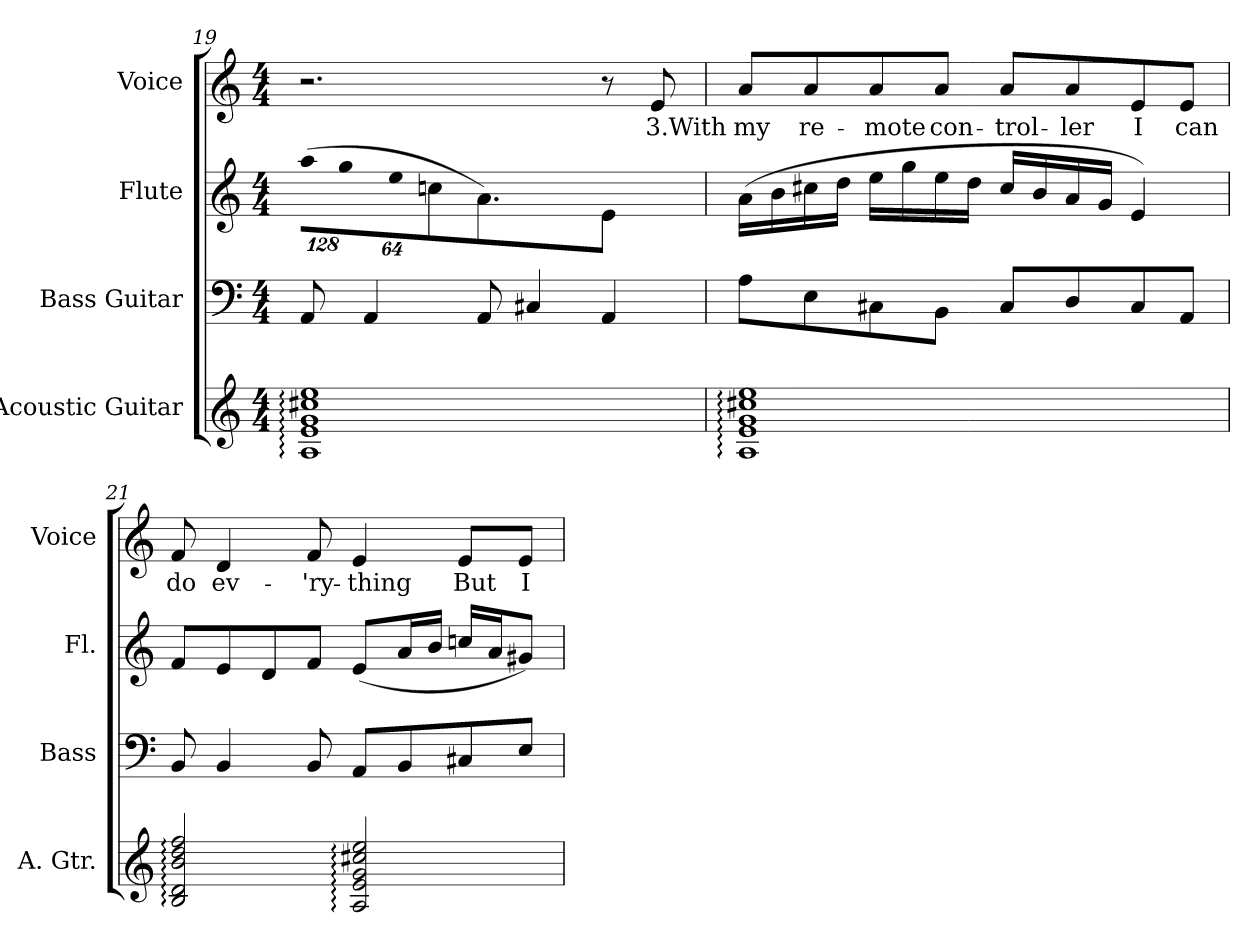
**kern	**kern	**kern	**kern	**text
*part4	*part3	*part2	*part1	*part1
*staff4	*staff3	*staff2	*staff1	*staff1
*I"Acoustic Guitar	*I"Bass Guitar	*I"Flute	*I"Voice	*
*I'A. Gtr.	*I'Bass	*I'Fl.	*I'Voice	*
*clefG2	*clefF4	*clefG2	*clefG2	*
*ITrd7c12	*ITrd7c12	*	*	*
*k[]	*k[]	*k[]	*k[]	*
*C:	*C:	*C:	*C:	*
*M4/4	*M4/4	*M4/4	*M4/4	*
*	*	*Xbrackettup	*	*
=19	=19	=19	=19	=19
!	!	!LO:N:vis=8	!	!
1AAi: 1Ei: 1Gi: 1c#Xi: 1ei:	8AAAi/	(1024%85aai\L	2.r	.
!	!	!LO:N:vis=8	!	!
.	.	1024%85ggi\	.	.
.	4AAAi/	.	.	.
!	!	!LO:N:vis=8	!	!
.	.	512%43eei\J	.	.
.	.	8ccni\	.	.
.	8AAAi/	4.ai/)	.	.
.	4CC#Xi/	.	.	.
.	4AAAi/	4ei/	8r	.
!	!	!	!	!LO:LY:b:color=#000000
.	.	.	8ei/	3.With
=20	=20	=20	=20	=20
!	!	!	!	!LO:LY:b:color=#000000
1AAi: 1Ei: 1Gi: 1c#Xi: 1ei:	8AAi\L	(16ai\LL	8ai/L	my
.	.	16bi\	.	.
!	!	!	!	!LO:LY:b:color=#000000
.	8EEi\	16cc#Xi\	8ai/	re-
.	.	16ddi\JJ	.	.
!	!	!	!	!LO:LY:b:color=#000000
.	8CC#Xi\	16eei\LL	8ai/	-mote
.	.	16ggi\	.	.
!	!	!	!	!LO:LY:b:color=#000000
.	8BBBi\J	16eei\	8ai/J	con-
.	.	16ddi\JJ	.	.
!	!	!	!	!LO:LY:b:color=#000000
.	8CC#i/L	16cc#i/LL	8ai/L	-trol-
.	.	16bi/	.	.
!	!	!	!	!LO:LY:b:color=#000000
.	8DDi/	16ai/	8ai/	-ler
.	.	16gi/JJ	.	.
!	!	!	!	!LO:LY:b:color=#000000
.	8CC#i/	4ei/)	8ei/	I
!	!	!	!	!LO:LY:b:color=#000000
.	8AAAi/J	.	8ei/J	can
!!LO:LB:g=z
=21	=21	=21	=21	=21
!	!	!	!	!LO:LY:b:color=#000000
2BBi/: 2Di: 2Bi: 2di: 2fi:	8BBBi/	8fi/L	8fi/	do
!	!	!	!	!LO:LY:b:color=#000000
.	4BBBi/	8ei/	4di/	ev-
.	.	8di/	.	.
!	!	!	!	!LO:LY:b:color=#000000
.	8BBBi/	8fi/J	8fi/	-'ry-
!	!	!	!	!LO:LY:b:color=#000000
2AAi/: 2Ei: 2Gi: 2c#Xi: 2ei:	8AAAi/L	(8ei/L	4ei/	-thing
.	8BBBi/	16ai/L	.	.
.	.	16bi/JJ	.	.
!	!	!	!	!LO:LY:b:color=#000000
.	8CC#Xi/	16ccni/LL	8ei/L	But
.	.	16ai/J	.	.
!	!	!	!	!LO:LY:b:color=#000000
.	8EEi/J	8g#Xi/J)	8ei/J	I
=	=	=	=	=
*-	*-	*-	*-	*-
